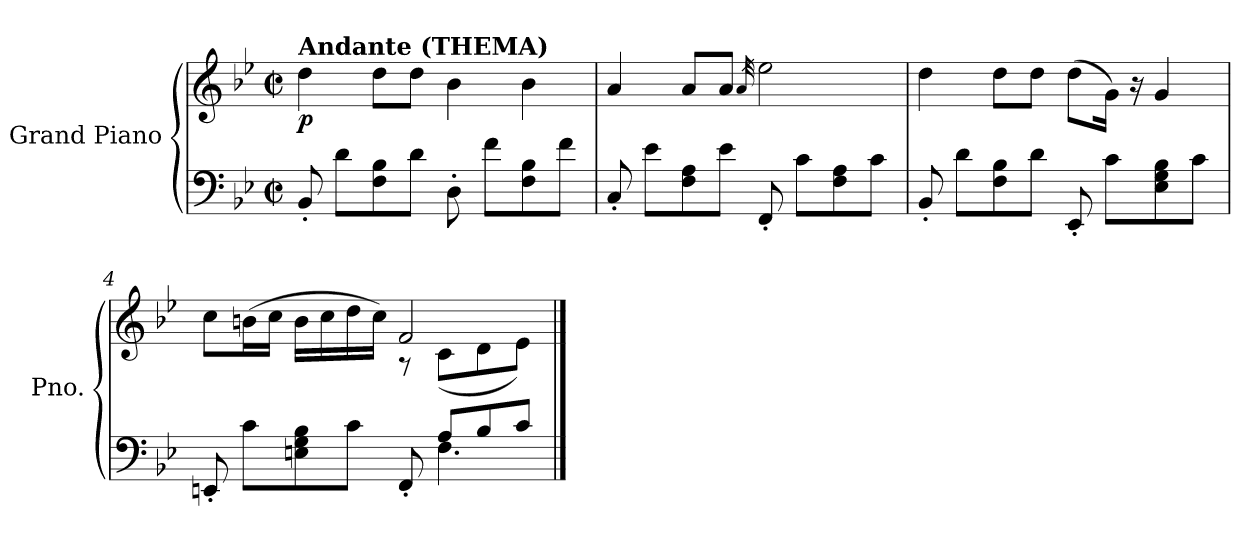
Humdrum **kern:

**kern	**kern	**dynam
*part1	*part1	*part1
*staff2	*staff1	*staff1/2
*I"Grand Piano	*	*
*I'Pno.	*	*
*clefF4	*clefG2	*
*k[b-e-]	*k[b-e-]	*
*M2/2	*M2/2	*
*met(c|)	*met(c|)	*
=1	=1	=1
!	!LO:TX:a:B:t=Andante (THEMA)	!
!	!	!LO:DY:b
8BB-'/	4dd\	p
8d\L	.	.
8F\ 8B-\	8dd\L	.
8d\J	8dd\J	.
8D'\	4b-\	.
8f\L	.	.
8F\ 8B-\	4b-\	.
8f\J	.	.
=2	=2	=2
8C'/	4a/	.
8e-\L	.	.
8F\ 8A\	8a/L	.
8e-\J	8a/J	.
.	32qa/	.
8FF'/	2ee-\	.
8c\L	.	.
8F\ 8A\	.	.
8c\J	.	.
=3	=3	=3
8BB-'/	4dd\	.
8d\L	.	.
8F\ 8B-\	8dd\L	.
8d\J	8dd\J	.
8EE-'/	(>8dd\L	.
8c\L	16g\Jk)	.
.	16r	.
8E-\ 8G\ 8B-\	4g/	.
8c\J	.	.
!!LO:LB:g=z
=4	=4	=4
*^	*^	*
8EEn'/	8ryy	8cc\L	2ryy	.
*v	*v	*	*	*
8c\L	(<16bn\L	.	.
.	16cc\JJ	.	.
8En\ 8G\ 8B-\	16b\LL	.	.
.	16cc\	.	.
8c\J	16dd\	.	.
.	16cc\JJ)	.	.
8FF'/	2f/	8r	.
*^	*	*	*
8A/L	4.F\	.	(>8c\L	.
8B-/	.	.	8d\	.
8c/J	.	.	8e-\J)	.
*v	*v	*	*	*
*	*v	*v	*
==	==	==
*-	*-	*-
